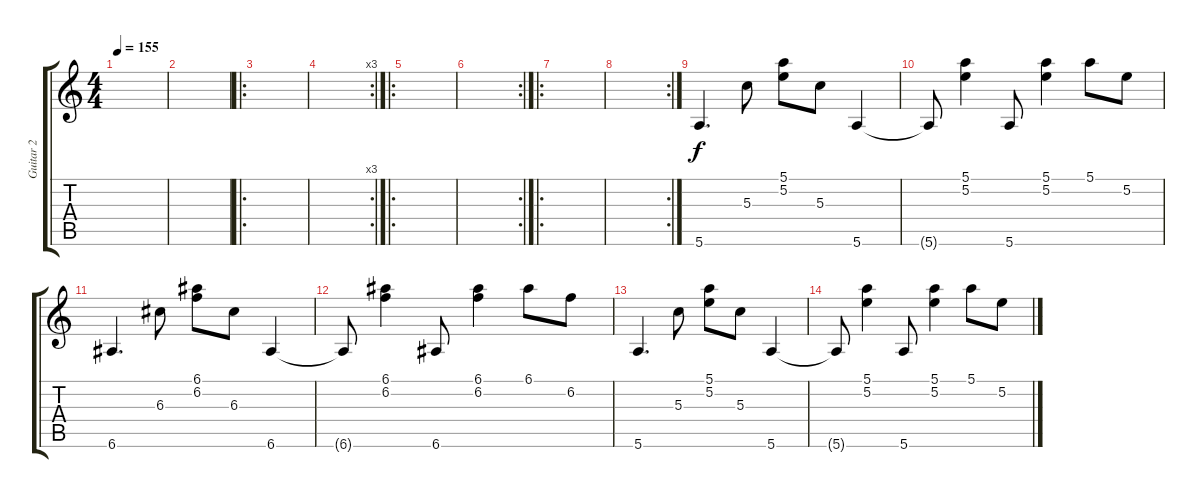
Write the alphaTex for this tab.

\track ("Guitar 2" "Guitar 2") {instrument electricguitarjazz}
\staff {score tabs}
\tuning (E4 B3 G3 D3 A2 E2) {hide}
\ts (4 4)
\tempo 155
\clef g2
\ks c
|
|
\ro
|
\rc 3
|
\ro
|
\rc 2
|
\ro
|
\rc 2
|
5.6.4{d} 5.3.8 (5.1 5.2).8 5.3.8 5.6.4 |
5.6{t}.8 (5.1 5.2).4 5.6.8 (5.1 5.2).4 5.1.8 5.2.8 |
6.6.4{d} 6.3.8 (6.1 6.2).8 6.3.8 6.6.4 |
6.6{t}.8 (6.1 6.2).4 6.6.8 (6.1 6.2).4 6.1.8 6.2.8 |
5.6.4{d} 5.3.8 (5.1 5.2).8 5.3.8 5.6.4 |
5.6{t}.8 (5.1 5.2).4 5.6.8 (5.1 5.2).4 5.1.8 5.2.8
